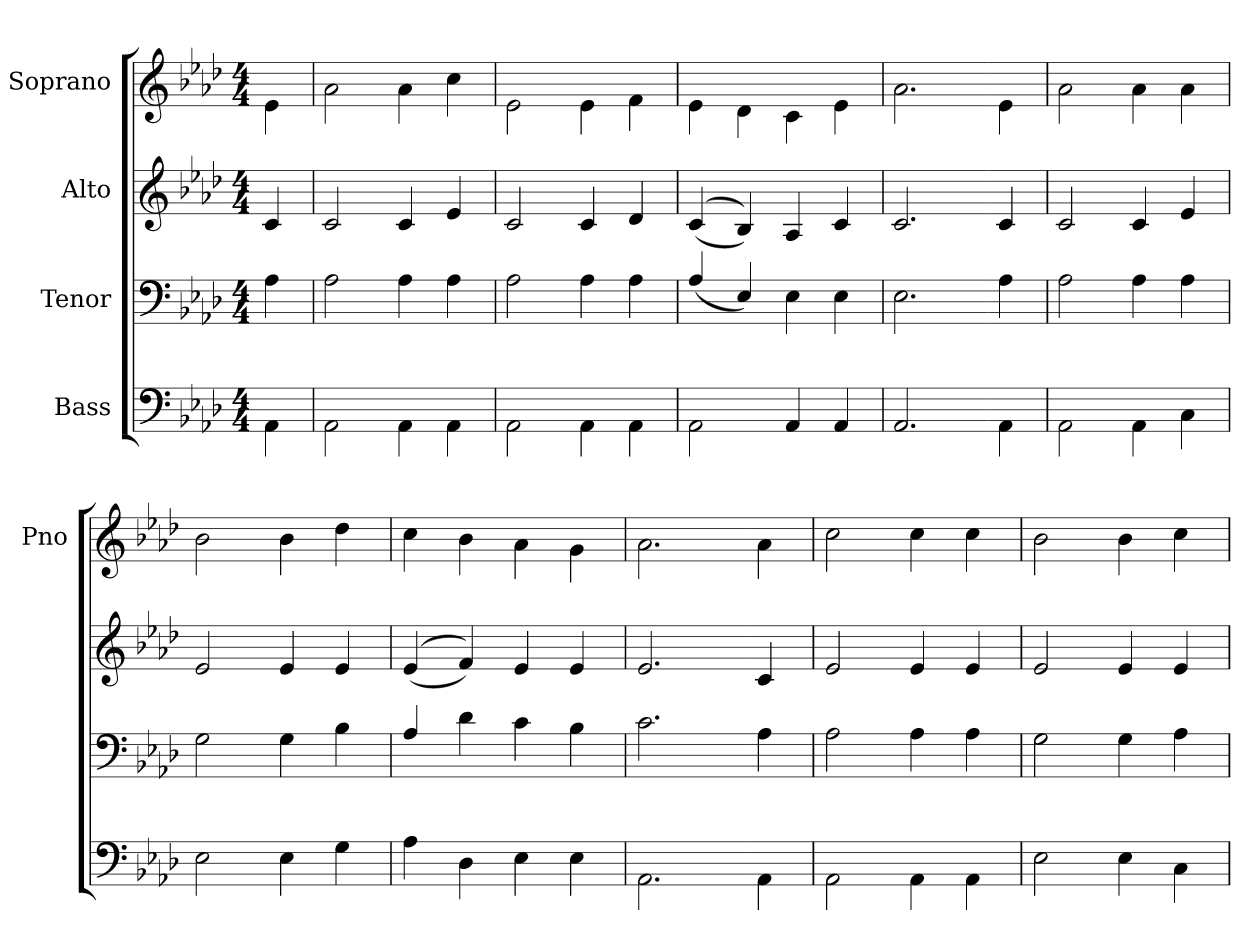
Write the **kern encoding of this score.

**kern	**kern	**kern	**kern
*part4	*part3	*part2	*part1
*staff4	*staff3	*staff2	*staff1
*I"Bass	*I"Tenor	*I"Alto	*I"Soprano
*	*	*	*I'Pno
*clefF4	*clefF4	*clefG2	*clefG2
*k[b-e-a-d-]	*k[b-e-a-d-]	*k[b-e-a-d-]	*k[b-e-a-d-]
*A-:	*A-:	*A-:	*A-:
*M4/4	*M4/4	*M4/4	*M4/4
=	=	=	=
4AA-\	4A-\	4c/	4e-\
=	=	=	=
2AA-\	2A-\	2c/	2a-\
4AA-\	4A-\	4c/	4a-\
4AA-\	4A-\	4e-/	4cc\
=	=	=	=
2AA-\	2A-\	2c/	2e-\
4AA-\	4A-\	4c/	4e-\
4AA-\	4A-\	4d-/	4f\
=	=	=	=
2AA-\	(>4A-/	(<(<4c/	4e-\
.	4E-/)	4B-/))	4d-\
4AA-/	4E-\	4A-/	4c\
4AA-/	4E-\	4c/	4e-\
=	=	=	=
2.AA-/	2.E-\	2.c/	2.a-\
=-	=-	=-	=-
4AA-\	4A-\	4c/	4e-\
=	=	=	=
2AA-\	2A-\	2c/	2a-\
4AA-\	4A-\	4c/	4a-\
4C\	4A-\	4e-/	4a-\
=	=	=	=
2E-\	2G\	2e-/	2b-\
4E-\	4G\	4e-/	4b-\
4G\	4B-\	4e-/	4dd-\
=	=	=	=
4A-\	4A-/	(<(<4e-/	4cc\
(4D-\	4d-\	4f/))	4b-\
4E-\	4c\	4e-/	4a-\
4E-\	4B-\	4e-/	4g\
=	=	=	=
2.AA-\	2.c\	2.e-/	2.a-\
=-	=-	=-	=-
4AA-\	4A-\	4c/	4a-\
=	=	=	=
2AA-\	2A-\	2e-/	2cc\
4AA-\	4A-\	4e-/	4cc\
4AA-\	4A-\	4e-/	4cc\
=	=	=	=
2E-\	2G\	2e-/	2b-\
4E-\	4G\	4e-/	4b-\
4C\	4A-\	4e-/	4cc\
=	=	=	=
*-	*-	*-	*-
